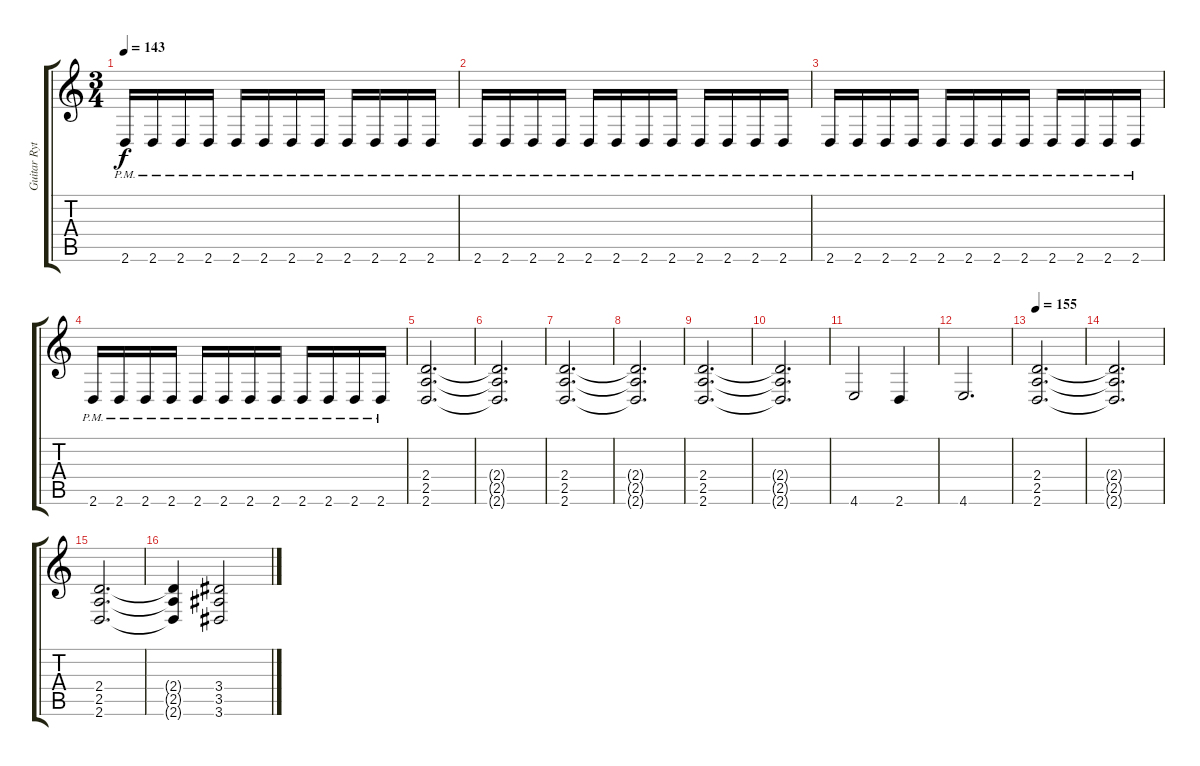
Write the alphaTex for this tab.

\track ("Guitar Rythm" "Guitar Ryt") {instrument distortionguitar}
\staff {score tabs}
\tuning (D4 A3 F3 C3 G2 C2) {hide}
\ts (3 4)
\tempo 143
\clef g2
\ks c
2.6{pm}.16{dy f} 2.6{pm}.16 2.6{pm}.16 2.6{pm}.16 2.6{pm}.16 2.6{pm}.16 2.6{pm}.16 2.6{pm}.16 2.6{pm}.16 2.6{pm}.16 2.6{pm}.16 2.6{pm}.16 |
2.6{pm}.16 2.6{pm}.16 2.6{pm}.16 2.6{pm}.16 2.6{pm}.16 2.6{pm}.16 2.6{pm}.16 2.6{pm}.16 2.6{pm}.16 2.6{pm}.16 2.6{pm}.16 2.6{pm}.16 |
2.6{pm}.16 2.6{pm}.16 2.6{pm}.16 2.6{pm}.16 2.6{pm}.16 2.6{pm}.16 2.6{pm}.16 2.6{pm}.16 2.6{pm}.16 2.6{pm}.16 2.6{pm}.16 2.6{pm}.16 |
2.6{pm}.16 2.6{pm}.16 2.6{pm}.16 2.6{pm}.16 2.6{pm}.16 2.6{pm}.16 2.6{pm}.16 2.6{pm}.16 2.6{pm}.16 2.6{pm}.16 2.6{pm}.16 2.6{pm}.16 |
(2.4 2.5 2.6).2{d} |
(2.4{t} 2.5{t} 2.6{t}).2{d} |
(2.4 2.5 2.6).2{d} |
(2.4{t} 2.5{t} 2.6{t}).2{d} |
(2.4 2.5 2.6).2{d} |
(2.4{t} 2.5{t} 2.6{t}).2{d} |
4.6.2 2.6.4 |
4.6.2{d} |
\tempo 155
(2.4 2.5 2.6).2{d} |
(2.4{t} 2.5{t} 2.6{t}).2{d} |
(2.4 2.5 2.6).2{d} |
(2.4{t} 2.5{t} 2.6{t}).4 (3.4 3.5 3.6).2
